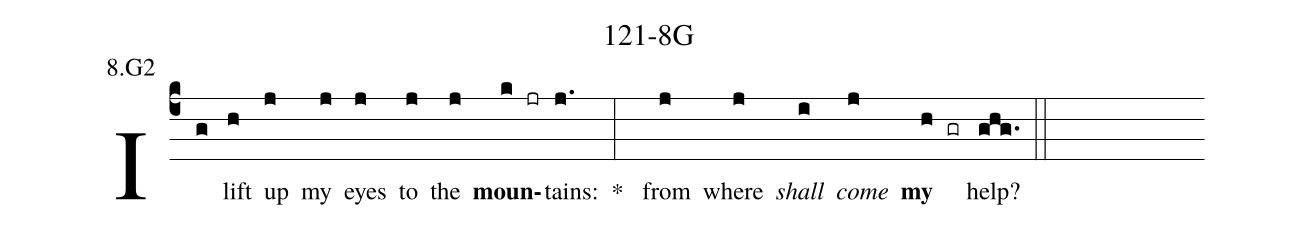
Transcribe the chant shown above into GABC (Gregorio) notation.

name: 121-8G;
annotation: 8.G2;
%%
(c4)I(g) lift(h) up(j) my(j) eyes(j) to(j) the(j) <b>moun</b>(k jr)tains:(j.) * (:) from(j) where(j) <i>shall</i>(i) <i>come</i>(j) <b>my</b>(h gr) help?(ghg.) (::)
